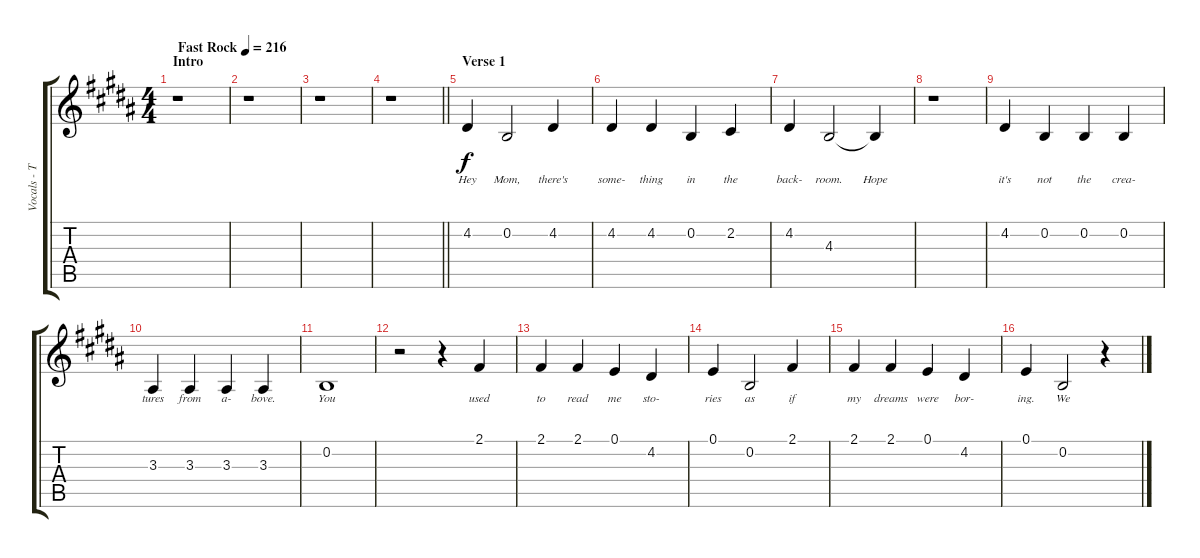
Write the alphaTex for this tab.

\track ("Vocals - Tom DeLonge" "Vocals - T") {instrument clarinet}
\staff {score tabs}
\tuning (E4 B3 G3 D3 A2 E2) {hide}
\ts (4 4)
\section ("" "Intro")
\tempo (216 "Fast Rock")
\clef g2
\ks b
r.1{dy f instrument clarinet} |
r.1 |
r.1 |
\barLineRight lightlight
r.1 |
\section ("" "Verse 1")
4.2.4{lyrics (0 "Hey") lyrics (1 "") lyrics (2 "") lyrics (3 "") lyrics (4 "")} 0.2.2{lyrics (0 "Mom,") lyrics (1 "") lyrics (2 "") lyrics (3 "") lyrics (4 "")} 4.2.4{lyrics (0 "there's") lyrics (1 "") lyrics (2 "") lyrics (3 "") lyrics (4 "")} |
4.2.4{lyrics (0 "some-") lyrics (1 "") lyrics (2 "") lyrics (3 "") lyrics (4 "")} 4.2.4{lyrics (0 "thing") lyrics (1 "") lyrics (2 "") lyrics (3 "") lyrics (4 "")} 0.2.4{lyrics (0 "in") lyrics (1 "") lyrics (2 "") lyrics (3 "") lyrics (4 "")} 2.2.4{lyrics (0 "the") lyrics (1 "") lyrics (2 "") lyrics (3 "") lyrics (4 "")} |
4.2.4{lyrics (0 "back-") lyrics (1 "") lyrics (2 "") lyrics (3 "") lyrics (4 "")} 4.3.2{lyrics (0 "room.") lyrics (1 "") lyrics (2 "") lyrics (3 "") lyrics (4 "")} 4.3{t}.4{lyrics (0 "Hope") lyrics (1 "") lyrics (2 "") lyrics (3 "") lyrics (4 "")} |
r.1 |
4.2.4{lyrics (0 "it's") lyrics (1 "") lyrics (2 "") lyrics (3 "") lyrics (4 "")} 0.2.4{lyrics (0 "not") lyrics (1 "") lyrics (2 "") lyrics (3 "") lyrics (4 "")} 0.2.4{lyrics (0 "the") lyrics (1 "") lyrics (2 "") lyrics (3 "") lyrics (4 "")} 0.2.4{lyrics (0 "crea-") lyrics (1 "") lyrics (2 "") lyrics (3 "") lyrics (4 "")} |
3.3.4{lyrics (0 "tures") lyrics (1 "") lyrics (2 "") lyrics (3 "") lyrics (4 "")} 3.3.4{lyrics (0 "from") lyrics (1 "") lyrics (2 "") lyrics (3 "") lyrics (4 "")} 3.3.4{lyrics (0 "a-") lyrics (1 "") lyrics (2 "") lyrics (3 "") lyrics (4 "")} 3.3.4{lyrics (0 "bove.") lyrics (1 "") lyrics (2 "") lyrics (3 "") lyrics (4 "")} |
0.2.1{lyrics (0 "You") lyrics (1 "") lyrics (2 "") lyrics (3 "") lyrics (4 "")} |
r.2 r.4 2.1.4{lyrics (0 "used") lyrics (1 "") lyrics (2 "") lyrics (3 "") lyrics (4 "")} |
2.1.4{lyrics (0 "to") lyrics (1 "") lyrics (2 "") lyrics (3 "") lyrics (4 "")} 2.1.4{lyrics (0 "read") lyrics (1 "") lyrics (2 "") lyrics (3 "") lyrics (4 "")} 0.1.4{lyrics (0 "me") lyrics (1 "") lyrics (2 "") lyrics (3 "") lyrics (4 "")} 4.2.4{lyrics (0 "sto-") lyrics (1 "") lyrics (2 "") lyrics (3 "") lyrics (4 "")} |
0.1.4{lyrics (0 "ries") lyrics (1 "") lyrics (2 "") lyrics (3 "") lyrics (4 "")} 0.2.2{lyrics (0 "as") lyrics (1 "") lyrics (2 "") lyrics (3 "") lyrics (4 "")} 2.1.4{lyrics (0 "if") lyrics (1 "") lyrics (2 "") lyrics (3 "") lyrics (4 "")} |
2.1.4{lyrics (0 "my") lyrics (1 "") lyrics (2 "") lyrics (3 "") lyrics (4 "")} 2.1.4{lyrics (0 "dreams") lyrics (1 "") lyrics (2 "") lyrics (3 "") lyrics (4 "")} 0.1.4{lyrics (0 "were") lyrics (1 "") lyrics (2 "") lyrics (3 "") lyrics (4 "")} 4.2.4{lyrics (0 "bor-") lyrics (1 "") lyrics (2 "") lyrics (3 "") lyrics (4 "")} |
0.1.4{lyrics (0 "ing.") lyrics (1 "") lyrics (2 "") lyrics (3 "") lyrics (4 "")} 0.2.2{lyrics (0 "We") lyrics (1 "") lyrics (2 "") lyrics (3 "") lyrics (4 "")} r.4
